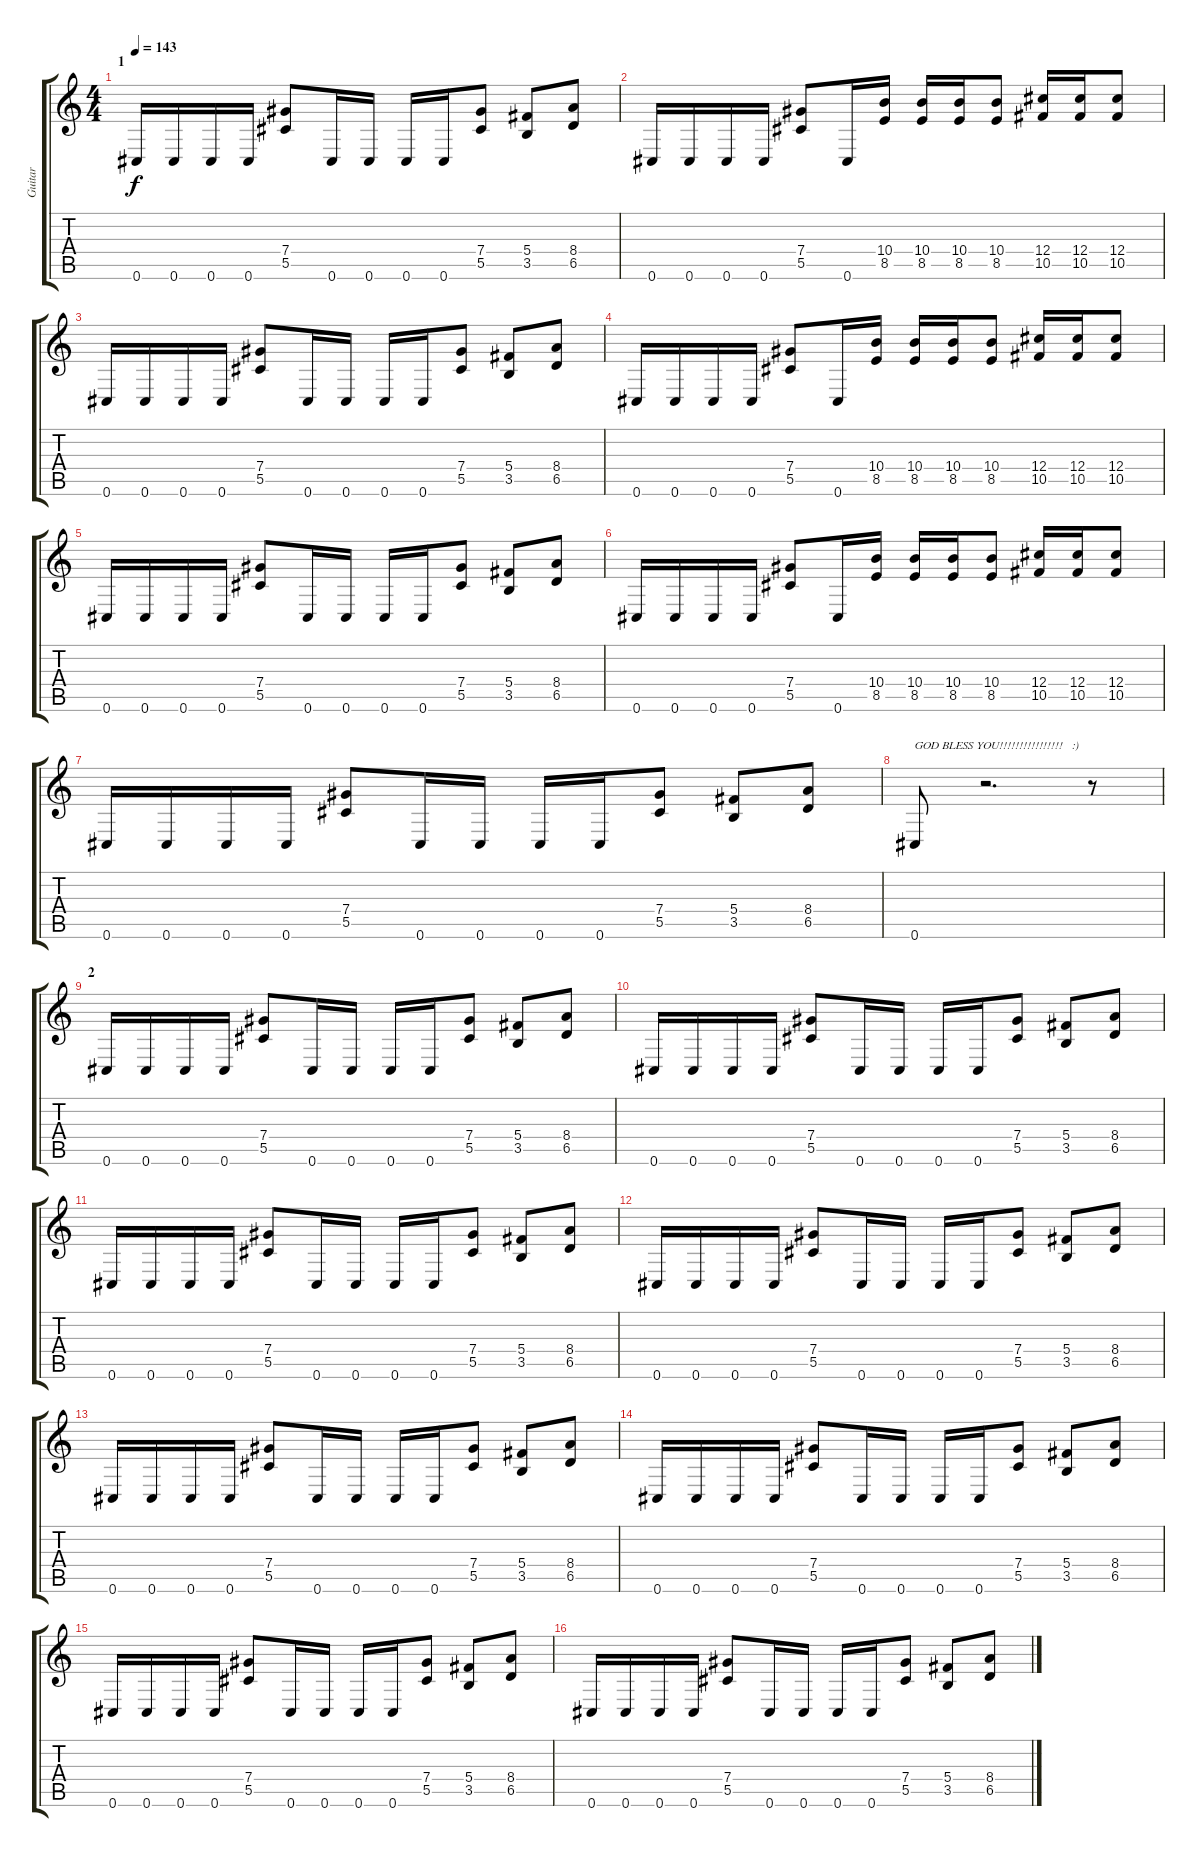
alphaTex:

\track ("Guitar" "Guitar") {instrument overdrivenguitar}
\staff {score tabs}
\tuning (Eb4 Bb3 Gb3 Db3 Ab2 Db2) {hide}
\ts (4 4)
\section ("" "1")
\tempo 143
\clef g2
\ks c
0.6.16{dy f instrument overdrivenguitar} 0.6.16 0.6.16 0.6.16 (7.4 5.5).8 0.6.16 0.6.16 0.6.16 0.6.16 (7.4 5.5).8 (5.4 3.5).8 (8.4 6.5).8 |
0.6.16 0.6.16 0.6.16 0.6.16 (7.4 5.5).8 0.6.16 (10.4 8.5).16 (10.4 8.5).16 (10.4 8.5).16 (10.4 8.5).8 (12.4 10.5).16 (12.4 10.5).16 (12.4 10.5).8 |
0.6.16 0.6.16 0.6.16 0.6.16 (7.4 5.5).8 0.6.16 0.6.16 0.6.16 0.6.16 (7.4 5.5).8 (5.4 3.5).8 (8.4 6.5).8 |
0.6.16 0.6.16 0.6.16 0.6.16 (7.4 5.5).8 0.6.16 (10.4 8.5).16 (10.4 8.5).16 (10.4 8.5).16 (10.4 8.5).8 (12.4 10.5).16 (12.4 10.5).16 (12.4 10.5).8 |
0.6.16 0.6.16 0.6.16 0.6.16 (7.4 5.5).8 0.6.16 0.6.16 0.6.16 0.6.16 (7.4 5.5).8 (5.4 3.5).8 (8.4 6.5).8 |
0.6.16 0.6.16 0.6.16 0.6.16 (7.4 5.5).8 0.6.16 (10.4 8.5).16 (10.4 8.5).16 (10.4 8.5).16 (10.4 8.5).8 (12.4 10.5).16 (12.4 10.5).16 (12.4 10.5).8 |
0.6.16 0.6.16 0.6.16 0.6.16 (7.4 5.5).8 0.6.16 0.6.16 0.6.16 0.6.16 (7.4 5.5).8 (5.4 3.5).8 (8.4 6.5).8 |
0.6.8{txt "GOD BLESS YOU!!!!!!!!!!!!!!!!   :)"} r.2{d} r.8 |
\section ("" "2")
0.6.16 0.6.16 0.6.16 0.6.16 (7.4 5.5).8 0.6.16 0.6.16 0.6.16 0.6.16 (7.4 5.5).8 (5.4 3.5).8 (8.4 6.5).8 |
0.6.16 0.6.16 0.6.16 0.6.16 (7.4 5.5).8 0.6.16 0.6.16 0.6.16 0.6.16 (7.4 5.5).8 (5.4 3.5).8 (8.4 6.5).8 |
0.6.16 0.6.16 0.6.16 0.6.16 (7.4 5.5).8 0.6.16 0.6.16 0.6.16 0.6.16 (7.4 5.5).8 (5.4 3.5).8 (8.4 6.5).8 |
0.6.16 0.6.16 0.6.16 0.6.16 (7.4 5.5).8 0.6.16 0.6.16 0.6.16 0.6.16 (7.4 5.5).8 (5.4 3.5).8 (8.4 6.5).8 |
0.6.16 0.6.16 0.6.16 0.6.16 (7.4 5.5).8 0.6.16 0.6.16 0.6.16 0.6.16 (7.4 5.5).8 (5.4 3.5).8 (8.4 6.5).8 |
0.6.16 0.6.16 0.6.16 0.6.16 (7.4 5.5).8 0.6.16 0.6.16 0.6.16 0.6.16 (7.4 5.5).8 (5.4 3.5).8 (8.4 6.5).8 |
0.6.16 0.6.16 0.6.16 0.6.16 (7.4 5.5).8 0.6.16 0.6.16 0.6.16 0.6.16 (7.4 5.5).8 (5.4 3.5).8 (8.4 6.5).8 |
0.6.16 0.6.16 0.6.16 0.6.16 (7.4 5.5).8 0.6.16 0.6.16 0.6.16 0.6.16 (7.4 5.5).8 (5.4 3.5).8 (8.4 6.5).8
